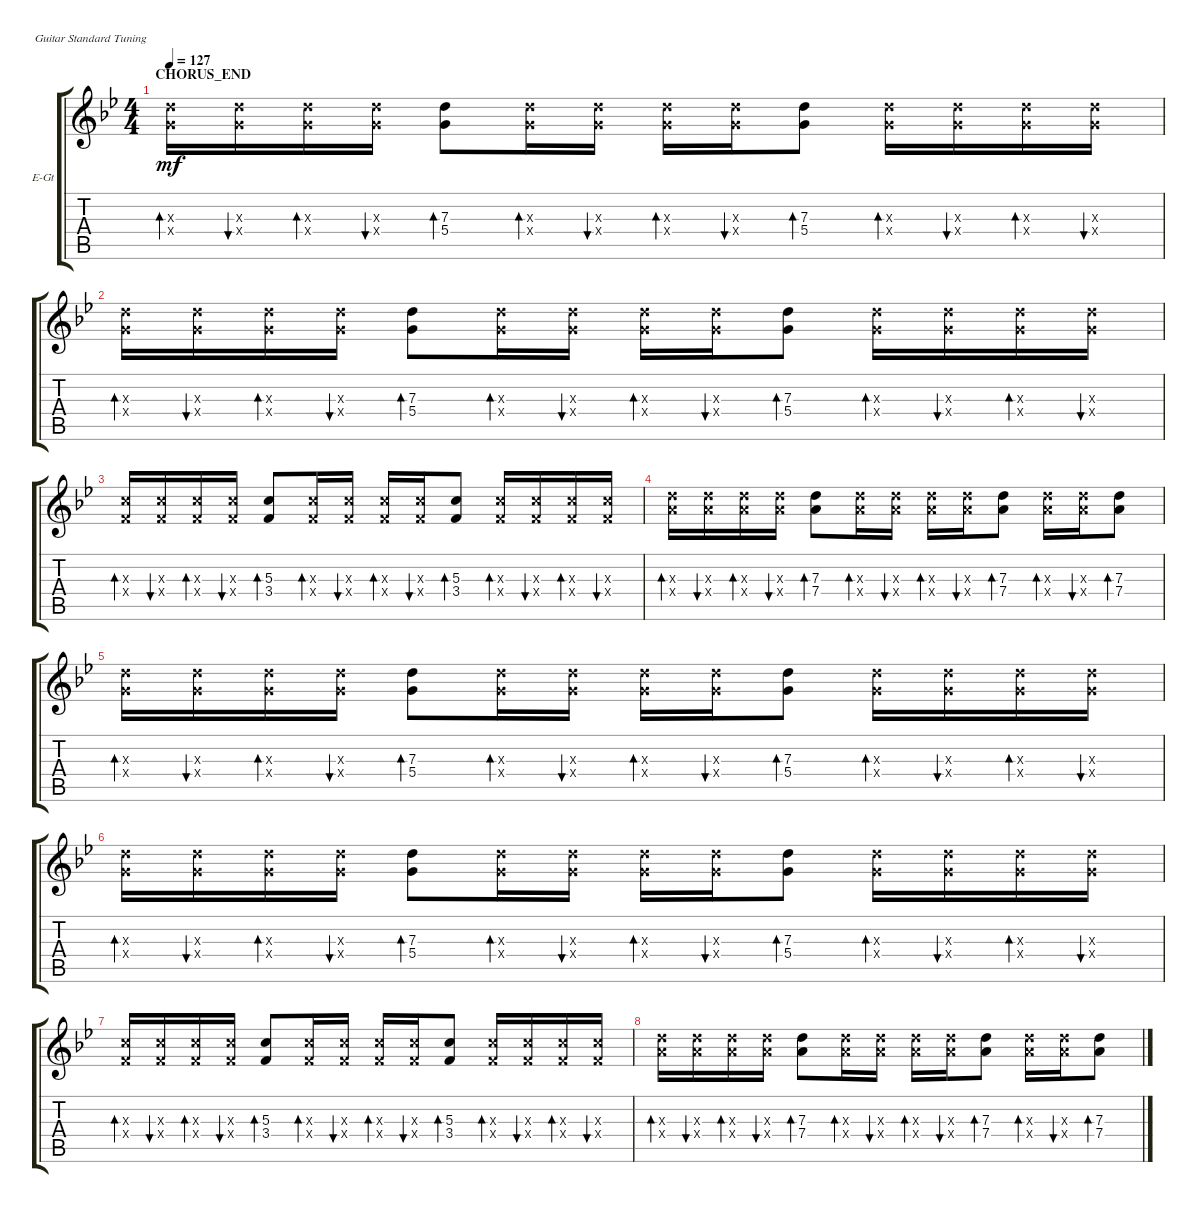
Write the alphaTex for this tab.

\defaultSystemsLayout 4
\bracketExtendMode groupsimilarinstruments
\firstSystemTrackNameOrientation horizontal
\otherSystemsTrackNameOrientation horizontal
\track ("Electric Guitar" "E-Gt") {instrument distortionguitar}
\staff {score tabs}
\tuning (E4 B3 G3 D3 A2 E2)
\ts (4 4)
\section ("" "CHORUS_END")
\tempo 127
\clef g2
\ks gminor
(5.4{x} 7.3{x}).16{bd 30 dy mf} (5.4{x} 7.3{x}).16{bu 30} (5.4{x} 7.3{x}).16{bd 30} (5.4{x} 7.3{x}).16{bu 30} (5.4 7.3).8{bd 30} (5.4{x} 7.3{x}).16{bd 30} (5.4{x} 7.3{x}).16{bu 30} (5.4{x} 7.3{x}).16{bd 30} (5.4{x} 7.3{x}).16{bu 30} (5.4 7.3).8{bd 30} (5.4{x} 7.3{x}).16{bd 30} (5.4{x} 7.3{x}).16{bu 30} (5.4{x} 7.3{x}).16{bd 30} (5.4{x} 7.3{x}).16{bu 30} |
(5.4{x} 7.3{x}).16{bd 30} (5.4{x} 7.3{x}).16{bu 30} (5.4{x} 7.3{x}).16{bd 30} (5.4{x} 7.3{x}).16{bu 30} (5.4 7.3).8{bd 30} (5.4{x} 7.3{x}).16{bd 30} (5.4{x} 7.3{x}).16{bu 30} (5.4{x} 7.3{x}).16{bd 30} (5.4{x} 7.3{x}).16{bu 30} (5.4 7.3).8{bd 30} (5.4{x} 7.3{x}).16{bd 30} (5.4{x} 7.3{x}).16{bu 30} (5.4{x} 7.3{x}).16{bd 30} (5.4{x} 7.3{x}).16{bu 30} |
(3.4{x} 5.3{x}).16{bd 30} (3.4{x} 5.3{x}).16{bu 30} (3.4{x} 5.3{x}).16{bd 30} (3.4{x} 5.3{x}).16{bu 30} (3.4 5.3).8{bd 30} (3.4{x} 5.3{x}).16{bd 30} (3.4{x} 5.3{x}).16{bu 30} (3.4{x} 5.3{x}).16{bd 30} (3.4{x} 5.3{x}).16{bu 30} (3.4 5.3).8{bd 30} (3.4{x} 5.3{x}).16{bd 30} (3.4{x} 5.3{x}).16{bu 30} (3.4{x} 5.3{x}).16{bd 30} (3.4{x} 5.3{x}).16{bu 30} |
(7.4{x} 7.3{x}).16{bd 30} (7.4{x} 7.3{x}).16{bu 30} (7.4{x} 7.3{x}).16{bd 30} (7.4{x} 7.3{x}).16{bu 30} (7.4 7.3).8{bd 30} (7.4{x} 7.3{x}).16{bd 30} (7.4{x} 7.3{x}).16{bu 30} (7.4{x} 7.3{x}).16{bd 30} (7.4{x} 7.3{x}).16{bu 30} (7.4 7.3).8{bd 30} (7.4{x} 7.3{x}).16{bd 30} (7.4{x} 7.3{x}).16{bu 30} (7.4 7.3).8{bd 30} |
(5.4{x} 7.3{x}).16{bd 30} (5.4{x} 7.3{x}).16{bu 30} (5.4{x} 7.3{x}).16{bd 30} (5.4{x} 7.3{x}).16{bu 30} (5.4 7.3).8{bd 30} (5.4{x} 7.3{x}).16{bd 30} (5.4{x} 7.3{x}).16{bu 30} (5.4{x} 7.3{x}).16{bd 30} (5.4{x} 7.3{x}).16{bu 30} (5.4 7.3).8{bd 30} (5.4{x} 7.3{x}).16{bd 30} (5.4{x} 7.3{x}).16{bu 30} (5.4{x} 7.3{x}).16{bd 30} (5.4{x} 7.3{x}).16{bu 30} |
(5.4{x} 7.3{x}).16{bd 30} (5.4{x} 7.3{x}).16{bu 30} (5.4{x} 7.3{x}).16{bd 30} (5.4{x} 7.3{x}).16{bu 30} (5.4 7.3).8{bd 30} (5.4{x} 7.3{x}).16{bd 30} (5.4{x} 7.3{x}).16{bu 30} (5.4{x} 7.3{x}).16{bd 30} (5.4{x} 7.3{x}).16{bu 30} (5.4 7.3).8{bd 30} (5.4{x} 7.3{x}).16{bd 30} (5.4{x} 7.3{x}).16{bu 30} (5.4{x} 7.3{x}).16{bd 30} (5.4{x} 7.3{x}).16{bu 30} |
(3.4{x} 5.3{x}).16{bd 30} (3.4{x} 5.3{x}).16{bu 30} (3.4{x} 5.3{x}).16{bd 30} (3.4{x} 5.3{x}).16{bu 30} (3.4 5.3).8{bd 30} (3.4{x} 5.3{x}).16{bd 30} (3.4{x} 5.3{x}).16{bu 30} (3.4{x} 5.3{x}).16{bd 30} (3.4{x} 5.3{x}).16{bu 30} (3.4 5.3).8{bd 30} (3.4{x} 5.3{x}).16{bd 30} (3.4{x} 5.3{x}).16{bu 30} (3.4{x} 5.3{x}).16{bd 30} (3.4{x} 5.3{x}).16{bu 30} |
(7.4{x} 7.3{x}).16{bd 30} (7.4{x} 7.3{x}).16{bu 30} (7.4{x} 7.3{x}).16{bd 30} (7.4{x} 7.3{x}).16{bu 30} (7.4 7.3).8{bd 30} (7.4{x} 7.3{x}).16{bd 30} (7.4{x} 7.3{x}).16{bu 30} (7.4{x} 7.3{x}).16{bd 30} (7.4{x} 7.3{x}).16{bu 30} (7.4 7.3).8{bd 30} (7.4{x} 7.3{x}).16{bd 30} (7.4{x} 7.3{x}).16{bu 30} (7.4 7.3).8{bd 30}
